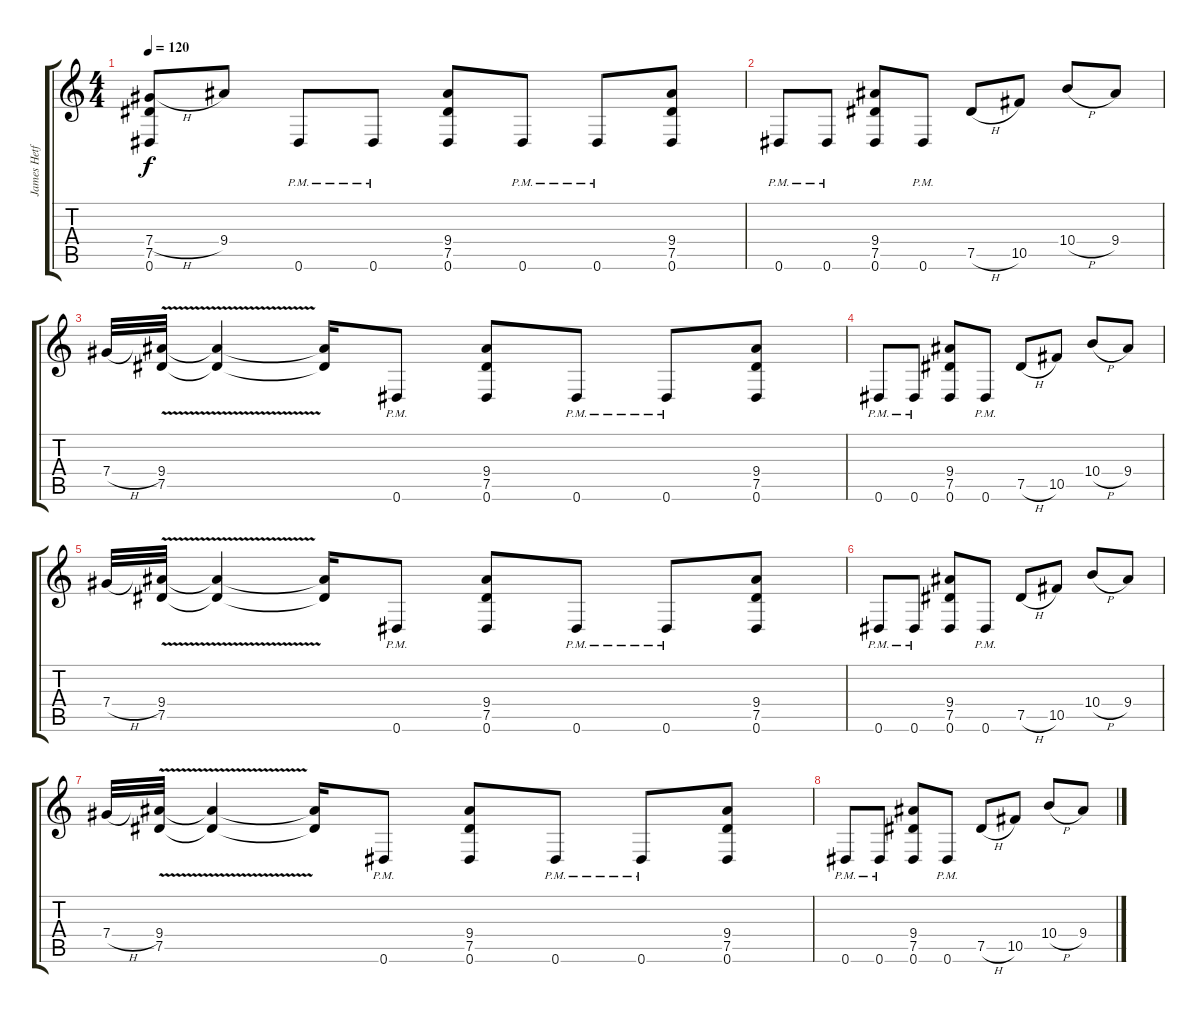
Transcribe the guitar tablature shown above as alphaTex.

\track ("James Hetfield distortion" "James Hetf") {instrument distortionguitar}
\staff {score tabs}
\tuning (Eb4 Bb3 Gb3 Db3 Ab2 Eb2) {hide}
\ts (4 4)
\tempo 120
\clef g2
\ks c
(7.4{h} 7.5 0.6).8{dy f} 9.4.8 0.6{pm}.8 0.6{pm}.8 (9.4 7.5 0.6).8 0.6{pm}.8 0.6{pm}.8 (9.4 7.5 0.6).8 |
0.6{pm}.8 0.6{pm}.8 (9.4 7.5 0.6).8 0.6{pm}.8 7.5{h}.8 10.5.8 10.4{h}.8 9.4.8 |
7.4{h}.32 (9.4{v} 7.5{v}).32 (9.4{t} 7.5{t}).4 (9.4{t} 7.5{t}).16 0.6{pm}.8 (9.4 7.5 0.6).8 0.6{pm}.8 0.6{pm}.8 (9.4 7.5 0.6).8 |
0.6{pm}.8 0.6{pm}.8 (9.4 7.5 0.6).8 0.6{pm}.8 7.5{h}.8 10.5.8 10.4{h}.8 9.4.8 |
7.4{h}.32 (9.4{v} 7.5{v}).32 (9.4{t} 7.5{t}).4 (9.4{t} 7.5{t}).16 0.6{pm}.8 (9.4 7.5 0.6).8 0.6{pm}.8 0.6{pm}.8 (9.4 7.5 0.6).8 |
0.6{pm}.8 0.6{pm}.8 (9.4 7.5 0.6).8 0.6{pm}.8 7.5{h}.8 10.5.8 10.4{h}.8 9.4.8 |
7.4{h}.32 (9.4{v} 7.5{v}).32 (9.4{t} 7.5{t}).4 (9.4{t} 7.5{t}).16 0.6{pm}.8 (9.4 7.5 0.6).8 0.6{pm}.8 0.6{pm}.8 (9.4 7.5 0.6).8 |
0.6{pm}.8 0.6{pm}.8 (9.4 7.5 0.6).8 0.6{pm}.8 7.5{h}.8 10.5.8 10.4{h}.8 9.4.8
